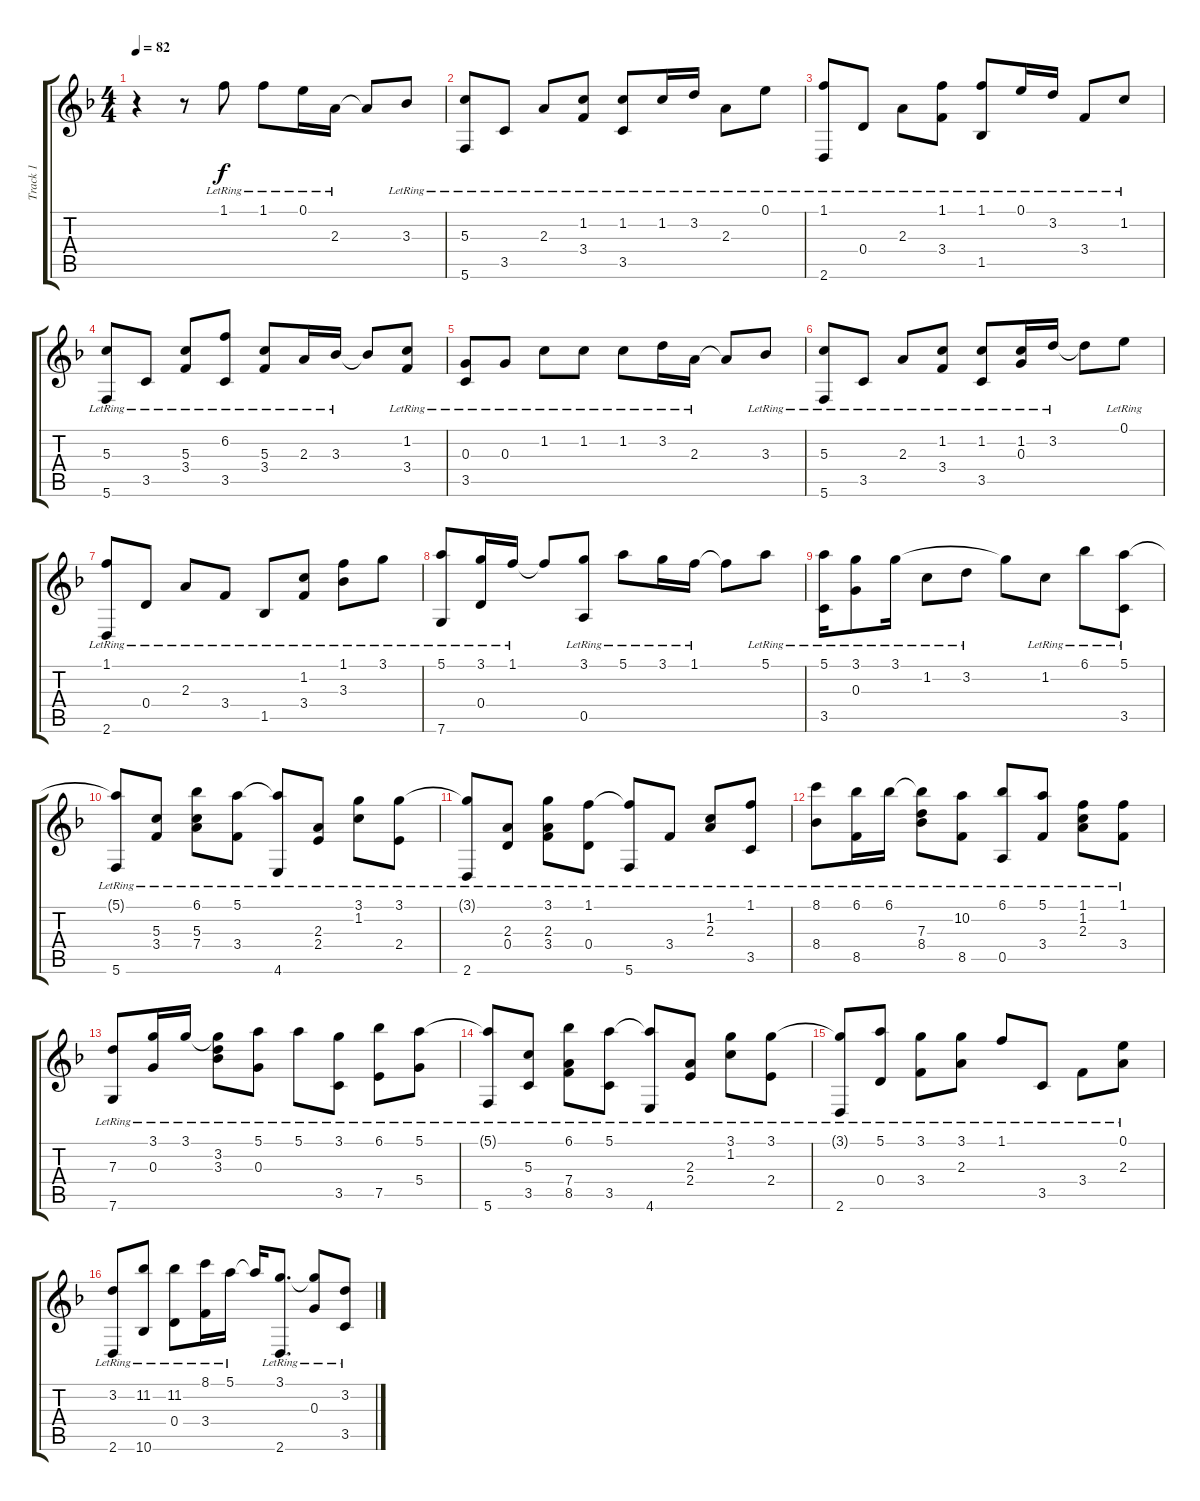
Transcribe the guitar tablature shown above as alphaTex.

\track ("Track 1" "Track 1") {instrument acousticguitarnylon}
\staff {score tabs}
\tuning (E4 B3 G3 D3 A2 C2) {hide}
\ts (4 4)
\tempo 82
\clef g2
\ks f
r.4{dy f instrument acousticguitarnylon} r.8 1.1{lr}.8 1.1{lr}.8 0.1{lr}.16 2.3{lr}.16 2.3{t}.8 3.3{lr}.8 |
(5.3{lr} 5.6{lr}).8 3.5{lr}.8 2.3{lr}.8 (1.2{lr} 3.4{lr}).8 (1.2{lr} 3.5{lr}).8 1.2{lr}.16 3.2{lr}.16 2.3{lr}.8 0.1{lr}.8 |
(1.1{lr} 2.6{lr}).8 0.4{lr}.8 2.3{lr}.8 (1.1{lr} 3.4{lr}).8 (1.1{lr} 1.5{lr}).8 0.1{lr}.16 3.2{lr}.16 3.4{lr}.8 1.2{lr}.8 |
(5.3{lr} 5.6{lr}).8 3.5{lr}.8 (5.3{lr} 3.4{lr}).8 (6.2{lr} 3.5{lr}).8 (5.3{lr} 3.4{lr}).8 2.3{lr}.16 3.3{lr}.16 3.3{t}.8 (1.2{lr} 3.4{lr}).8 |
(0.3{lr} 3.5{lr}).8 0.3{lr}.8 1.2{lr}.8 1.2{lr}.8 1.2{lr}.8 3.2{lr}.16 2.3{lr}.16 2.3{t}.8 3.3{lr}.8 |
(5.3{lr} 5.6{lr}).8 3.5{lr}.8 2.3{lr}.8 (1.2{lr} 3.4{lr}).8 (1.2{lr} 3.5{lr}).8 (1.2{lr} 0.3{lr}).16 3.2{lr}.16 3.2{t}.8 0.1{lr}.8 |
(1.1{lr} 2.6{lr}).8 0.4{lr}.8 2.3{lr}.8 3.4{lr}.8 1.5{lr}.8 (1.2{lr} 3.4{lr}).8 (1.1{lr} 3.3{lr}).8 3.1{lr}.8 |
(5.1{lr} 7.6{lr}).8 (3.1{lr} 0.4{lr}).16 1.1{lr}.16 1.1{t}.8 (3.1{lr} 0.5{lr}).8 5.1{lr}.8 3.1{lr}.16 1.1{lr}.16 1.1{t}.8 5.1{lr}.8 |
(5.1{lr} 3.5{lr}).16 (3.1{lr} 0.3{lr}).8 3.1{lr}.16 1.2{lr}.8 3.2{lr}.8 3.1{t}.8 1.2{lr}.8 6.1{lr}.8 (5.1{lr} 3.5{lr}).8 |
(5.1{t} 5.6{lr}).8 (5.3{lr} 3.4{lr}).8 (6.1{lr} 5.3{lr} 7.4{lr}).8 (5.1{lr} 3.4{lr}).8 (5.1{t} 4.6{lr}).8 (2.3{lr} 2.4{lr}).8 (3.1{lr} 1.2{lr}).8 (3.1{lr} 2.4{lr}).8 |
(3.1{t} 2.6{lr}).8 (2.3{lr} 0.4{lr}).8 (3.1{lr} 2.3{lr} 3.4{lr}).8 (1.1{lr} 0.4{lr}).8 (1.1{t} 5.6{lr}).8 3.4{lr}.8 (1.2{lr} 2.3{lr}).8 (1.1{lr} 3.5{lr}).8 |
(8.1{lr} 8.4{lr}).8 (6.1{lr} 8.5{lr}).16 6.1{lr}.16 (6.1{t} 7.3{lr} 8.4{lr}).8 (10.2{lr} 8.5{lr}).8 (6.1{lr} 0.5{lr}).8 (5.1{lr} 3.4{lr}).8 (1.1{lr} 1.2{lr} 2.3{lr}).8 (1.1{lr} 3.4{lr}).8 |
(7.3{lr} 7.6{lr}).8 (3.1{lr} 0.3{lr}).16 3.1{lr}.16 (3.1{t} 3.2{lr} 3.3{lr}).8 (5.1{lr} 0.3{lr}).8 5.1{lr}.8 (3.1{lr} 3.5{lr}).8 (6.1{lr} 7.5{lr}).8 (5.1{lr} 5.4{lr}).8 |
(5.1{t} 5.6{lr}).8 (5.3{lr} 3.5{lr}).8 (6.1{lr} 7.4{lr} 8.5{lr}).8 (5.1{lr} 3.5{lr}).8 (5.1{t} 4.6{lr}).8 (2.3{lr} 2.4{lr}).8 (3.1{lr} 1.2{lr}).8 (3.1{lr} 2.4{lr}).8 |
(3.1{t} 2.6{lr}).8 (5.1{lr} 0.4{lr}).8 (3.1{lr} 3.4{lr}).8 (3.1{lr} 2.3{lr}).8 1.1{lr}.8 3.5{lr}.8 3.4{lr}.8 (0.1{lr} 2.3{lr}).8 |
(3.2{lr} 2.6{lr}).8 (11.2{lr} 10.6{lr}).8 (11.2{lr} 0.4{lr}).8 (8.1{lr} 3.4{lr}).16 5.1{lr}.16 5.1{t}.16 (3.1{lr} 2.6{lr}).8{d} (3.1{t} 0.3{lr}).8 (3.2{lr} 3.5{lr}).8
